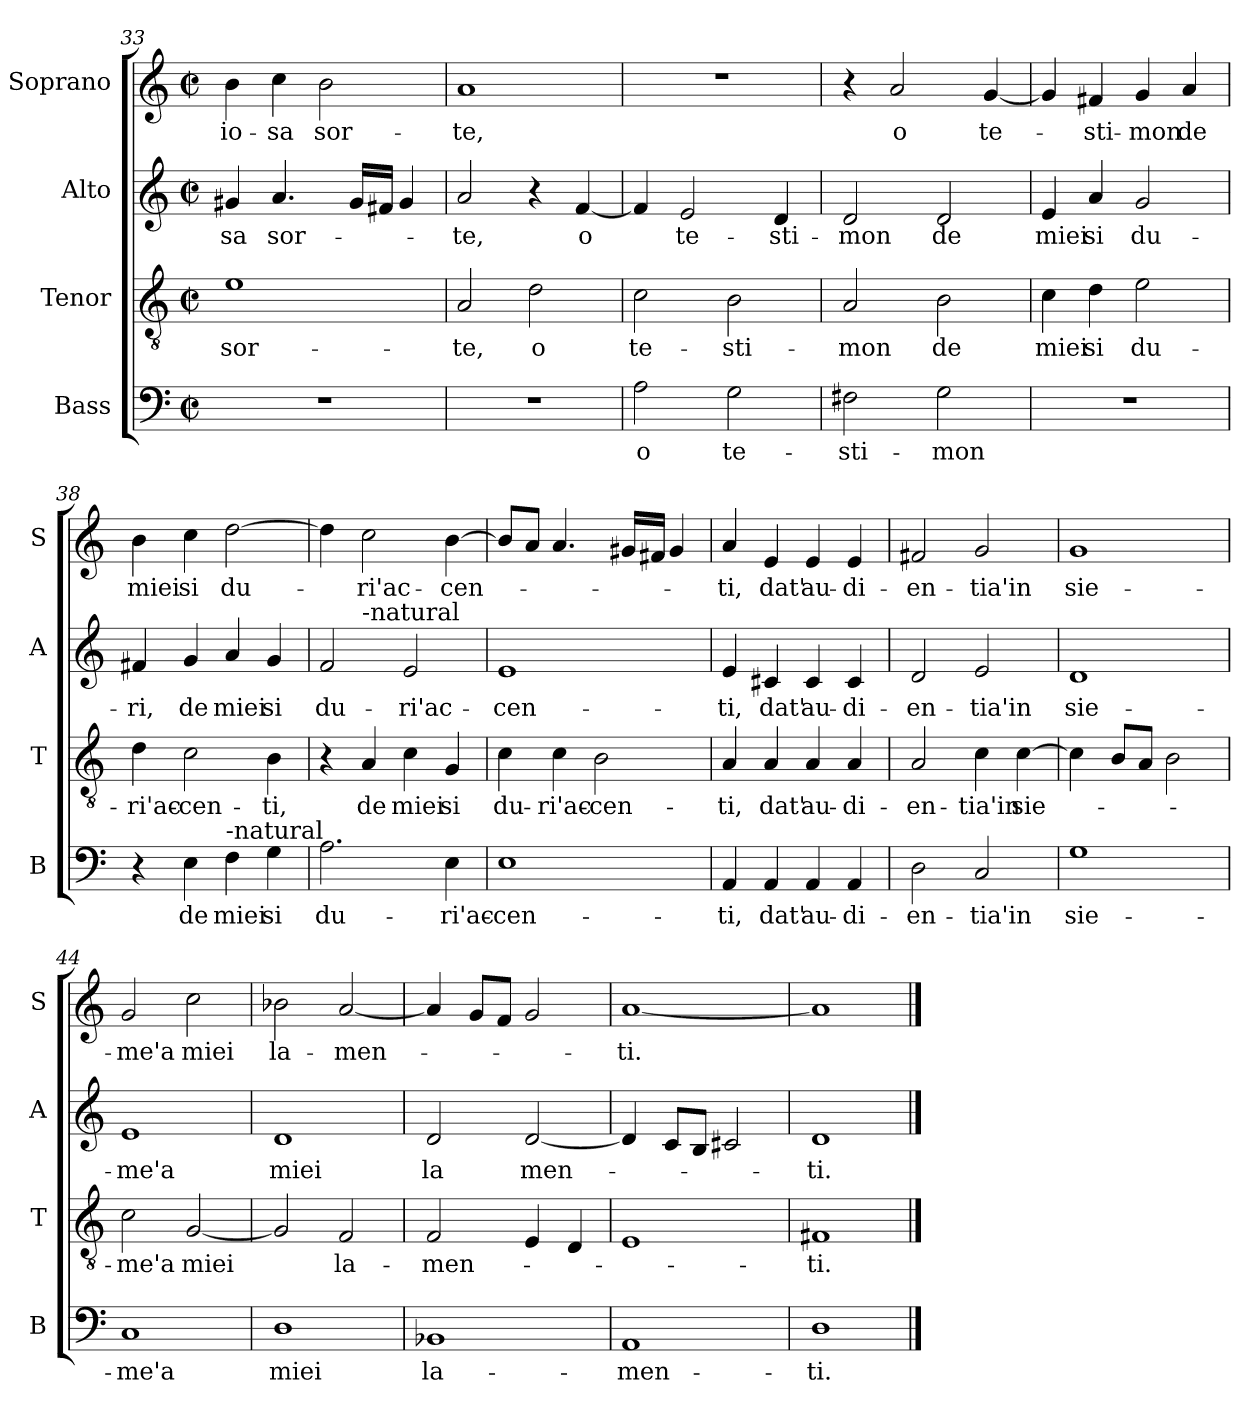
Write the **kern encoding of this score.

**kern	**text	**kern	**text	**kern	**text	**kern	**text
*part4	*part4	*part3	*part3	*part2	*part2	*part1	*part1
*staff4	*staff4	*staff3	*staff3	*staff2	*staff2	*staff1	*staff1
*I"Bass	*	*I"Tenor	*	*I"Alto	*	*I"Soprano	*
*I'B	*	*I'T	*	*I'A	*	*I'S	*
*clefF4	*	*clefGv2	*	*clefG2	*	*clefG2	*
*k[]	*	*k[]	*	*k[]	*	*k[]	*
*C:	*	*C:	*	*C:	*	*C:	*
*M2/2	*	*M2/2	*	*M2/2	*	*M2/2	*
*met(c|)	*	*met(c|)	*	*met(c|)	*	*met(c|)	*
=33	=33	=33	=33	=33	=33	=33	=33
!	!	!	!LO:LY:b	!	!LO:LY:b	!	!LO:LY:b
1r	.	1e	sor-	4g#X/	-sa	4b\	-io-
!	!	!	!	!	!LO:LY:b	!	!LO:LY:b
.	.	.	.	4.a/	sor-	4cc\	-sa
!	!	!	!	!	!	!	!LO:LY:b
.	.	.	.	.	.	2b\	sor-
.	.	.	.	16g#/LL	.	.	.
.	.	.	.	16f#X/JJ	.	.	.
.	.	.	.	4g#/	.	.	.
=34	=34	=34	=34	=34	=34	=34	=34
!	!	!	!LO:LY:b	!	!LO:LY:b	!	!LO:LY:b
1r	.	2A/	-te,	2a/	-te,	1a	-te,
!	!	!	!LO:LY:b	!	!	!	!
.	.	2d\	o	4r	.	.	.
!	!	!	!	!	!LO:LY:b	!	!
.	.	.	.	[4f/	o	.	.
=35	=35	=35	=35	=35	=35	=35	=35
!	!LO:LY:b	!	!LO:LY:b	!	!	!	!
2A\	o	2c\	te-	4f/]	.	1r	.
!	!	!	!	!	!LO:LY:b	!	!
.	.	.	.	2e/	te-	.	.
!	!LO:LY:b	!	!LO:LY:b	!	!	!	!
2G\	te-	2B\	-sti-	.	.	.	.
!	!	!	!	!	!LO:LY:b	!	!
.	.	.	.	4d/	-sti-	.	.
=36	=36	=36	=36	=36	=36	=36	=36
!	!LO:LY:b	!	!LO:LY:b	!	!LO:LY:b	!	!
2F#X\	-sti-	2A/	-mon	2d/	-mon	4r	.
!	!	!	!	!	!	!	!LO:LY:b
.	.	.	.	.	.	2a/	o
!	!LO:LY:b	!	!LO:LY:b	!	!LO:LY:b	!	!
2G\	-mon	2B\	de	2d/	de	.	.
!	!	!	!	!	!	!	!LO:LY:b
.	.	.	.	.	.	[4g/	te-
!!LO:PB:g=z
=37	=37	=37	=37	=37	=37	=37	=37
!	!	!	!LO:LY:b	!	!LO:LY:b	!	!
1r	.	4c\	miei	4e/	miei	4g/]	.
!	!	!	!LO:LY:b	!	!LO:LY:b	!	!LO:LY:b
.	.	4d\	si	4a/	si	4f#X/	-sti-
!	!	!	!LO:LY:b	!	!LO:LY:b	!	!LO:LY:b
.	.	2e\	du-	2g/	du-	4g/	-mon
!	!	!	!	!	!	!	!LO:LY:b
.	.	.	.	.	.	4a/	de
=38	=38	=38	=38	=38	=38	=38	=38
!	!	!	!LO:LY:b	!	!LO:LY:b	!	!LO:LY:b
4r	.	4d\	-ri'ac-	4f#X/	-ri,	4b\	miei
!	!LO:LY:b	!	!LO:LY:b	!	!LO:LY:b	!	!LO:LY:b
4E\	de	2c\	-cen-	4g/	de	4cc\	si
!LO:TX:a:t=-natural	!	!	!	!	!	!	!
!	!LO:LY:b	!	!	!	!LO:LY:b	!	!LO:LY:b
4F\	miei	.	.	4a/	miei	[2dd\	du-
!	!LO:LY:b	!	!LO:LY:b	!	!LO:LY:b	!	!
4G\	si	4B\	-ti,	4g/	si	.	.
=39	=39	=39	=39	=39	=39	=39	=39
!	!LO:LY:b	!	!	!	!LO:LY:b	!	!
*	*	*	*	*^	*	*	*
2.A\	du-	4r	.	2f/	4ryy	du-	4dd\]	.
!	!	!	!	!	!LO:TX:a:t=-natural	!	!	!
!	!	!	!LO:LY:b	!	!	!	!	!LO:LY:b
.	.	4A/	de	.	2.ryy	.	2cc\	-ri'ac-
!	!	!	!LO:LY:b	!	!	!LO:LY:b	!	!
.	.	4c\	miei	2e/	.	-ri'ac-	.	.
!	!LO:LY:b	!	!LO:LY:b	!	!	!	!	!LO:LY:b
4E\	-ri'ac-	4G/	si	.	.	.	[4b\	-cen-
=40	=40	=40	=40	=40	=40	=40	=40	=40
!	!LO:LY:b	!	!LO:LY:b	!	!	!LO:LY:b	!	!
*	*	*	*	*v	*v	*	*	*
1E	-cen-	4c\	du-	1e	-cen-	8b/L]	.
.	.	.	.	.	.	8a/J	.
!	!	!	!LO:LY:b	!	!	!	!
.	.	4c\	-ri'ac-	.	.	4.a/	.
!	!	!	!LO:LY:b	!	!	!	!
.	.	2B\	-cen-	.	.	.	.
.	.	.	.	.	.	16g#X/LL	.
.	.	.	.	.	.	16f#X/JJ	.
.	.	.	.	.	.	4g#/	.
=41	=41	=41	=41	=41	=41	=41	=41
!	!LO:LY:b	!	!LO:LY:b	!	!LO:LY:b	!	!LO:LY:b
4AA/	-ti,	4A/	-ti,	4e/	-ti,	4a/	-ti,
!	!LO:LY:b	!	!LO:LY:b	!	!LO:LY:b	!	!LO:LY:b
4AA/	dat'	4A/	dat'	4c#X/	dat'	4e/	dat'
!	!LO:LY:b	!	!LO:LY:b	!	!LO:LY:b	!	!LO:LY:b
4AA/	au-	4A/	au-	4c#/	au-	4e/	au-
!	!LO:LY:b	!	!LO:LY:b	!	!LO:LY:b	!	!LO:LY:b
4AA/	-di-	4A/	-di-	4c#/	-di-	4e/	-di-
=42	=42	=42	=42	=42	=42	=42	=42
!	!LO:LY:b	!	!LO:LY:b	!	!LO:LY:b	!	!LO:LY:b
2D\	-en-	2A/	-en-	2d/	-en-	2f#X/	-en-
!	!LO:LY:b	!	!LO:LY:b	!	!LO:LY:b	!	!LO:LY:b
2C/	-tia'in	4c\	-tia'in	2e/	-tia'in	2g/	-tia'in
!	!	!	!LO:LY:b	!	!	!	!
.	.	[4c\	sie-	.	.	.	.
!!LO:LB:g=z
=43	=43	=43	=43	=43	=43	=43	=43
!	!LO:LY:b	!	!	!	!LO:LY:b	!	!LO:LY:b
1G	sie-	4c\]	.	1d	sie-	1g	sie-
.	.	8B/L	.	.	.	.	.
.	.	8A/J	.	.	.	.	.
.	.	2B\	.	.	.	.	.
=44	=44	=44	=44	=44	=44	=44	=44
!	!LO:LY:b	!	!LO:LY:b	!	!LO:LY:b	!	!LO:LY:b
1C	-me'a	2c\	-me'a	1e	-me'a	2g/	-me'a
!	!	!	!LO:LY:b	!	!	!	!LO:LY:b
.	.	[2G/	miei	.	.	2cc\	miei
=45	=45	=45	=45	=45	=45	=45	=45
!	!LO:LY:b	!	!	!	!LO:LY:b	!	!LO:LY:b
1D	miei	2G/]	.	1d	miei	2b-X\	la-
!	!	!	!LO:LY:b	!	!	!	!LO:LY:b
.	.	2F/	la-	.	.	[2a/	-men-
=46	=46	=46	=46	=46	=46	=46	=46
!	!LO:LY:b	!	!LO:LY:b	!	!LO:LY:b	!	!
1BB-X	la-	2F/	-men-	2d/	la	4a/]	.
.	.	.	.	.	.	8g/L	.
.	.	.	.	.	.	8f/J	.
!	!	!	!	!	!LO:LY:b	!	!
.	.	4E/	.	[2d/	men-	2g/	.
.	.	4D/	.	.	.	.	.
=47	=47	=47	=47	=47	=47	=47	=47
!	!LO:LY:b	!	!	!	!	!	!LO:LY:b
1AA	-men-	1E	.	4d/]	.	[1a	-ti.
.	.	.	.	8c/L	.	.	.
.	.	.	.	8B/J	.	.	.
.	.	.	.	2c#X/	.	.	.
=48	=48	=48	=48	=48	=48	=48	=48
!	!LO:LY:b	!	!LO:LY:b	!	!LO:LY:b	!	!
1D	-ti.	1F#X	-ti.	1d	-ti.	1a]	.
==	==	==	==	==	==	==	==
*-	*-	*-	*-	*-	*-	*-	*-
